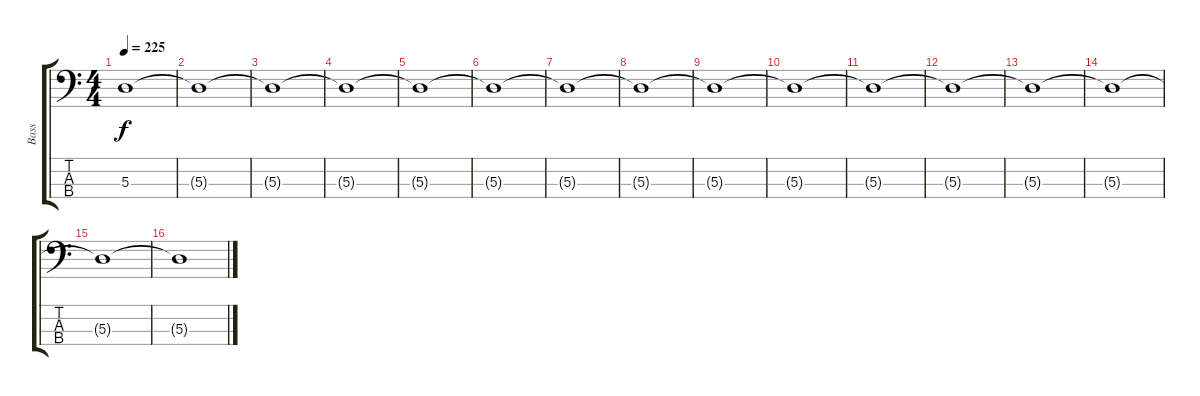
\track ("Bass" "Bass") {instrument electricbasspick}
\staff {score tabs}
\tuning (G2 D2 A1 E1) {hide}
\ts (4 4)
\tempo 225
\clef f4
\ks c
5.3.1{dy f} |
5.3{t}.1 |
5.3{t}.1 |
5.3{t}.1 |
5.3{t}.1 |
5.3{t}.1 |
5.3{t}.1 |
5.3{t}.1 |
5.3{t}.1 |
5.3{t}.1 |
5.3{t}.1 |
5.3{t}.1 |
5.3{t}.1 |
5.3{t}.1 |
5.3{t}.1 |
5.3{t}.1
